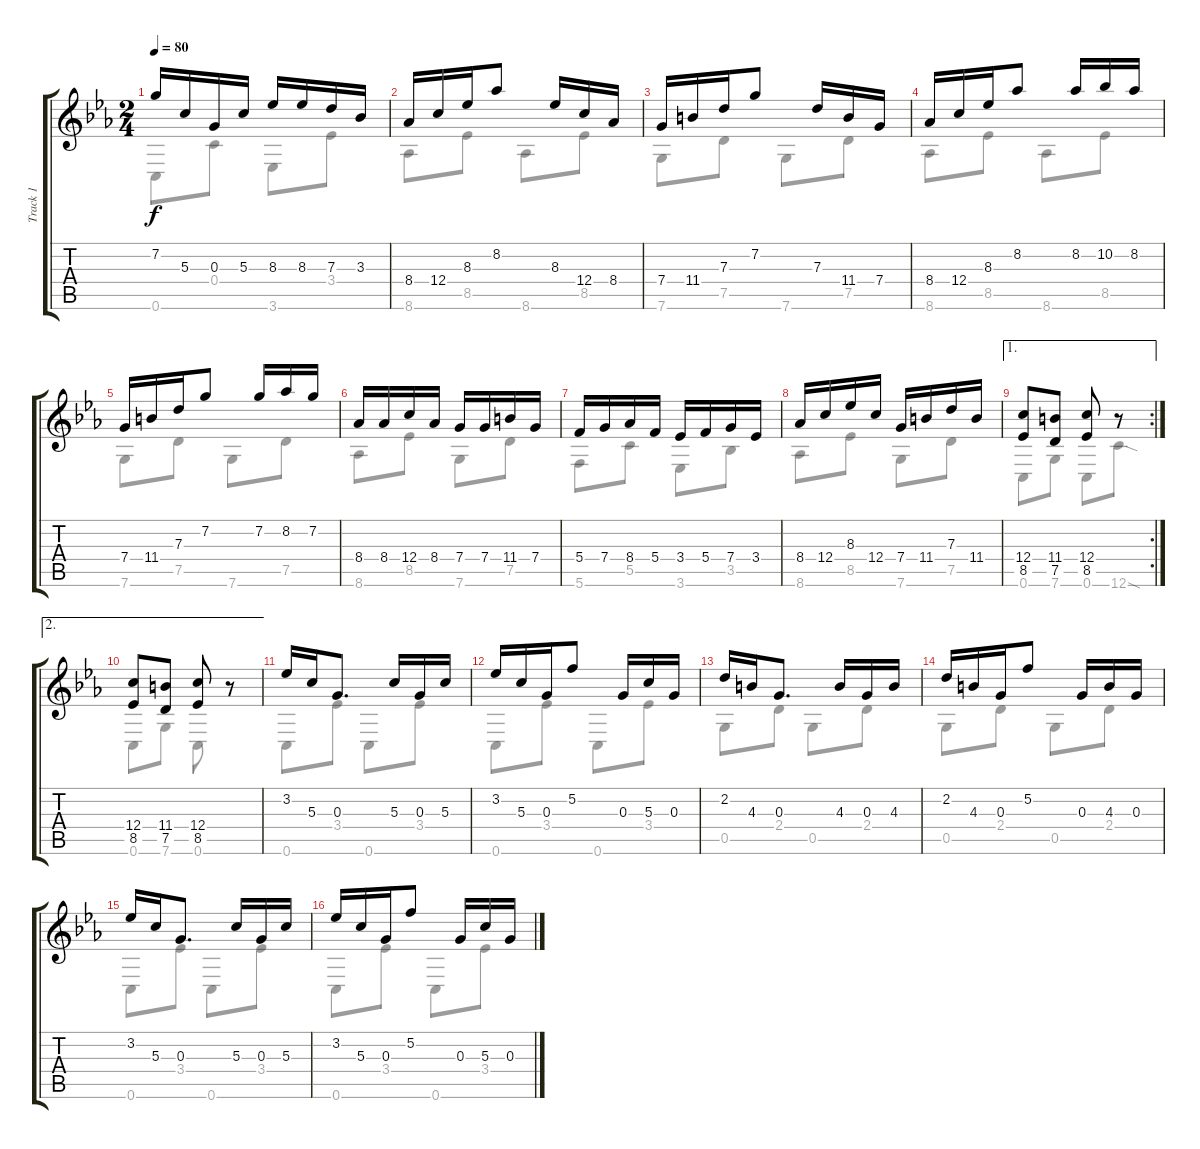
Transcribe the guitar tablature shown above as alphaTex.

\track ("Track 1" "Track 1") {instrument acousticguitarsteel}
\staff {score tabs}
\tuning (E4 C4 G3 C3 G2 C2) {hide}
\voice
\ts (2 4)
\tempo 80
\clef g2
\ks cminor
7.2.16{dy f} 5.3.16 0.3.16 5.3.16 8.3.16 8.3.16 7.3.16 3.3.16 |
8.4.16 12.4.16 8.3.16 8.2.8 8.3.16 12.4.16 8.4.16 |
7.4.16 11.4.16 7.3.16 7.2.8 7.3.16 11.4.16 7.4.16 |
8.4.16 12.4.16 8.3.16 8.2.8 8.2.16 10.2.16 8.2.16 |
7.4.16 11.4.16 7.3.16 7.2.8 7.2.16 8.2.16 7.2.16 |
8.4.16 8.4.16 12.4.16 8.4.16 7.4.16 7.4.16 11.4.16 7.4.16 |
5.4.16 7.4.16 8.4.16 5.4.16 3.4.16 5.4.16 7.4.16 3.4.16 |
8.4.16 12.4.16 8.3.16 12.4.16 7.4.16 11.4.16 7.3.16 11.4.16 |
\ae 1
\rc 2
(12.4 8.5).8 (11.4 7.5).8 (12.4 8.5).8 r.8 |
\ae 2
(12.4 8.5).8 (11.4 7.5).8 (12.4 8.5).8 r.8 |
3.2.16 5.3.16 0.3.8{d} 5.3.16 0.3.16 5.3.16 |
3.2.16 5.3.16 0.3.16 5.2.8 0.3.16 5.3.16 0.3.16 |
2.2.16 4.3.16 0.3.8{d} 4.3.16 0.3.16 4.3.16 |
2.2.16 4.3.16 0.3.16 5.2.8 0.3.16 4.3.16 0.3.16 |
3.2.16 5.3.16 0.3.8{d} 5.3.16 0.3.16 5.3.16 |
3.2.16 5.3.16 0.3.16 5.2.8 0.3.16 5.3.16 0.3.16
\voice
\clef g2
\ottava regular
\simile none
\ks cminor
0.6.8{dy f} 0.4.8 3.6.8 3.4.8 |
8.6.8 8.5.8 8.6.8 8.5.8 |
7.6.8 7.5.8 7.6.8 7.5.8 |
8.6.8 8.5.8 8.6.8 8.5.8 |
7.6.8 7.5.8 7.6.8 7.5.8 |
8.6.8 8.5.8 7.6.8 7.5.8 |
5.6.8 5.5.8 3.6.8 3.5.8 |
8.6.8 8.5.8 7.6.8 7.5.8 |
0.6.8 7.6.8 0.6.8 12.6{sod}.8 |
0.6.8 7.6.8 0.6.8 r.8 |
0.6.8 3.4.8 0.6.8 3.4.8 |
0.6.8 3.4.8 0.6.8 3.4.8 |
0.5.8 2.4.8 0.5.8 2.4.8 |
0.5.8 2.4.8 0.5.8 2.4.8 |
0.6.8 3.4.8 0.6.8 3.4.8 |
0.6.8 3.4.8 0.6.8 3.4.8
